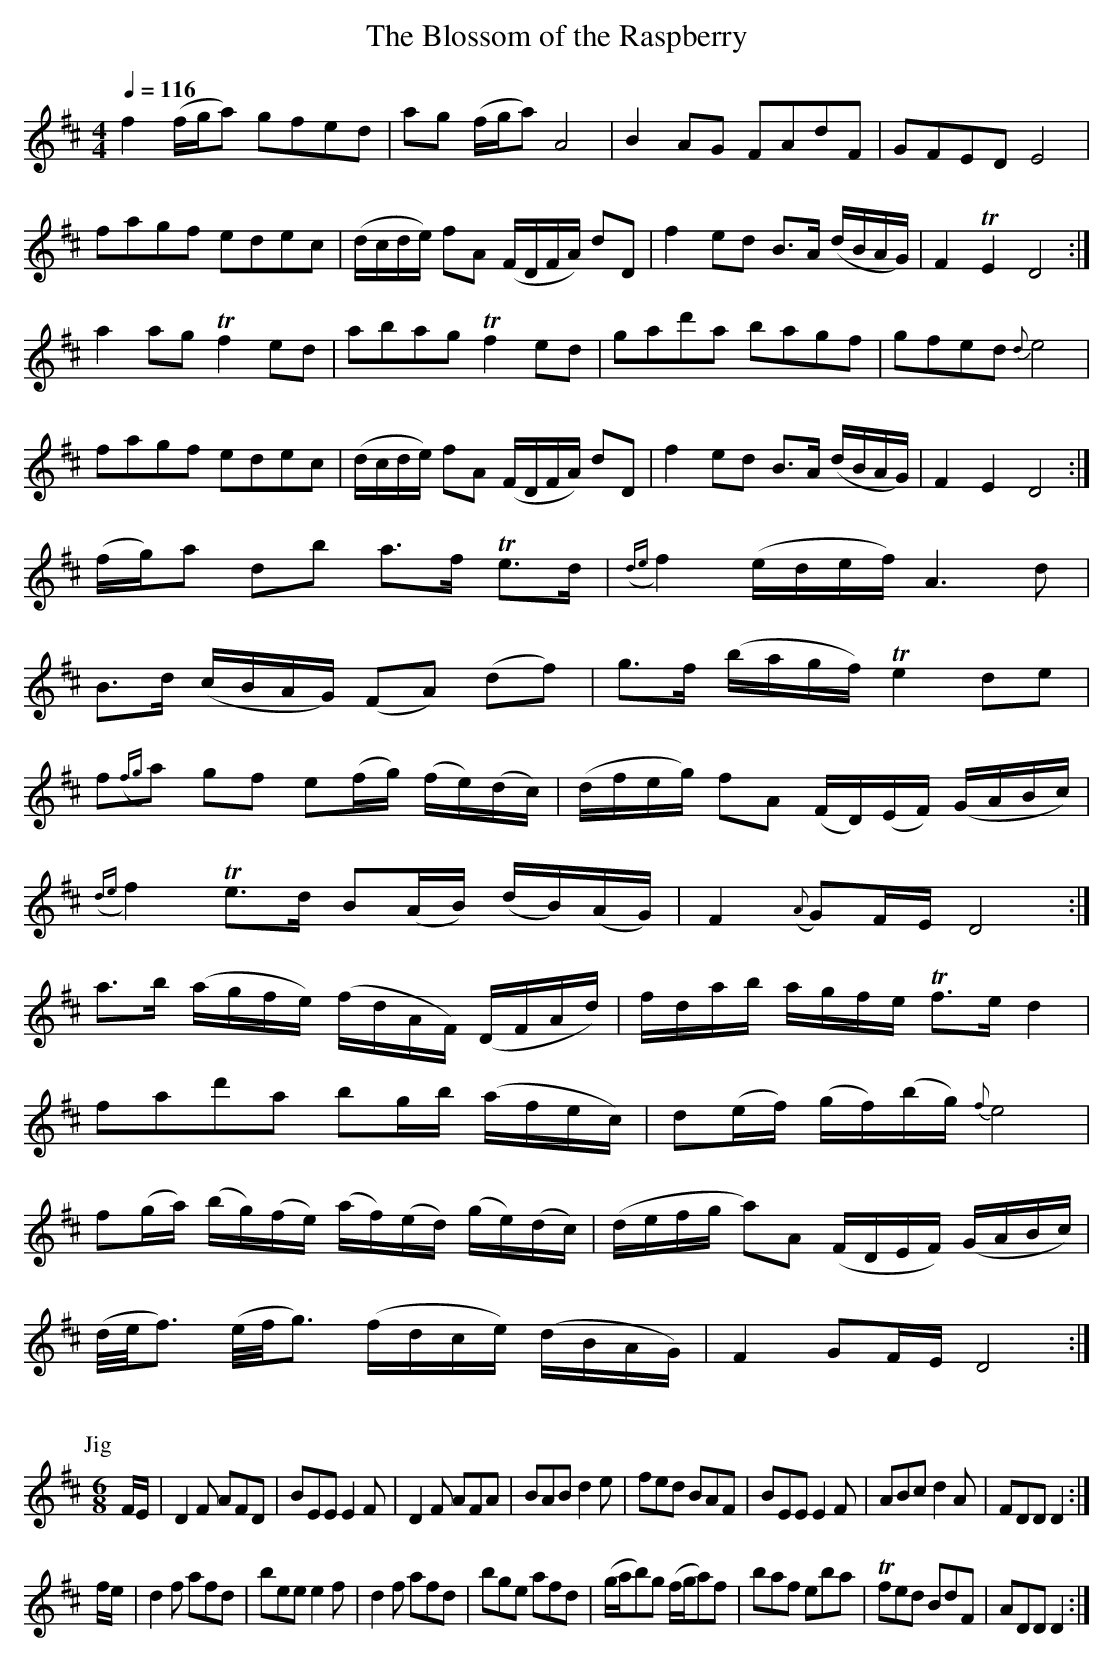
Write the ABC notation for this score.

X:1
T:The Blossom of the Raspberry
M:4/4
L:1/8
Q:1/4=116
K:D
f2(f/g/a) gfed| ag       (f/g/a) A4          |B2AG  FAdF          |GFED    E4 |
fagf      edec|(d/c/d/e/) fA    (F/D/F/A/) dD|f2ed  B>A (d/B/A/G/)|F2 TE2  D4:|
a2ag     Tf2ed| abag            Tf2        ed|gad'a bagf          |gfed {d}e4 |
fagf      edec|(d/c/d/e/) fA    (F/D/F/A/) dD|f2ed  B>A (d/B/A/G/)|F2  E2  D4:|
    (f/g/)a   db         a>f     Te>d        |({de}f2) (e/d/e/f/)   A3               d    |
     B>d     (c/B/A/G/) (FA)     (df)        |     g>f (b/a/g/f/)  Te2          de        |
     f({fg}a) gf         e(f/g/) (f/e/)(d/c/)|    (d/f/e/g/) fA    (F/D/)(E/F/) (G/A/B/c/)|
({de}f2)     Te>d        B(A/B/) (d/B/)(A/G/)|     F2    ({A}G)F/E/ D4                   :|
a>b         (a/g/f/e/)   (f/d/A/F/)   (D/F/A/d/)  | f/d/a/b/ a/g/f/e/      Tf>e        d2       |
fad'a                     bg/b/       (a/f/e/c/)  | d(e/f/) (g/f/)(b/g/) {f}e4                  |
f(g/a/)     (b/g/)(f/e/) (a/f/)(e/d/) (g/e/)(d/c/)|(d/e/f/g/ a)A           (F/D/E/F/) (G/A/B/c/)|
(d//e//f3/) (e//f//g3/)  (f/d/c/e/)   (d/B/A/G/)  | F2       GF/E/          D4                 :|
P:Jig
M:6/8
F/E/|D2F AFD|BEE E2F|D2F AFA|BAB d2e| fed      BAF    |BEE E2F| ABc d2A|FDD D2:|
f/e/|d2f afd|bee e2f|d2f afd|bge afd|(g/a/b)g (f/g/a)f|baf eba|Tfed BdF|ADD D2:|
